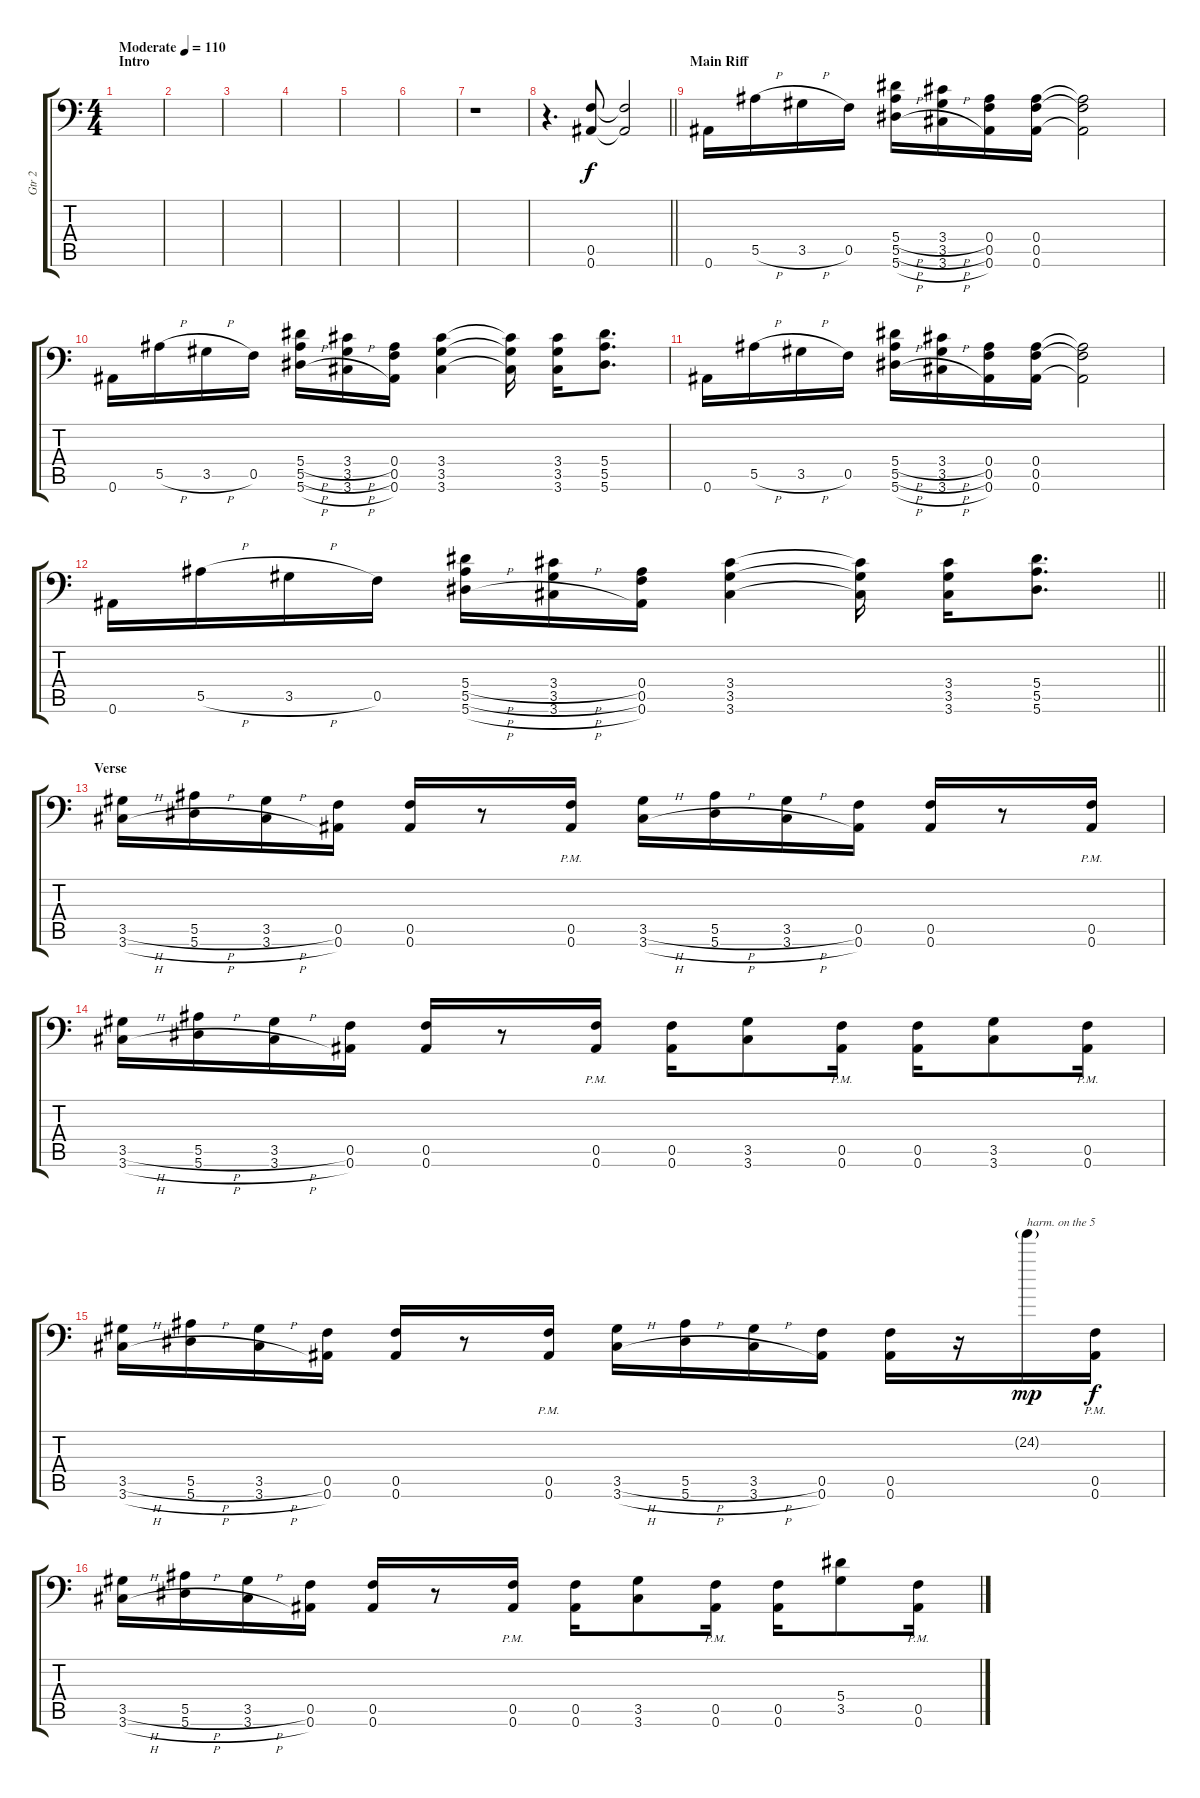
\track ("Gtr 2" "Gtr 2") {instrument distortionguitar}
\staff {score tabs}
\tuning (C4 G3 Eb3 Bb2 F2 Bb1) {hide}
\ts (4 4)
\section ("" "Intro")
\tempo (110 "Moderate")
\clef f4
\ks c
|
|
|
|
|
|
r.1{volume 3} |
\barLineRight lightlight
r.4{d} (0.5 0.6).8{volume 16} (0.5{t} 0.6{t}).2 |
\section ("" "Main Riff")
0.6.16 5.5{h}.16 3.5{h}.16 0.5.16 (5.4{h} 5.5{h} 5.6{h}).16 (3.4{h} 3.5{h} 3.6{h}).16 (0.4 0.5 0.6).16 (0.4 0.5 0.6).16 (0.4{t} 0.5{t} 0.6{t}).2 |
0.6.16 5.5{h}.16 3.5{h}.16 0.5.16 (5.4{h} 5.5{h} 5.6{h}).16 (3.4{h} 3.5{h} 3.6{h}).16 (0.4 0.5 0.6).16 (3.4 3.5 3.6).4 (3.4{t} 3.5{t} 3.6{t}).16 (3.4 3.5 3.6).16 (5.4 5.5 5.6).8{d} |
0.6.16 5.5{h}.16 3.5{h}.16 0.5.16 (5.4{h} 5.5{h} 5.6{h}).16 (3.4{h} 3.5{h} 3.6{h}).16 (0.4 0.5 0.6).16 (0.4 0.5 0.6).16 (0.4{t} 0.5{t} 0.6{t}).2 |
\barLineRight lightlight
0.6.16 5.5{h}.16 3.5{h}.16 0.5.16 (5.4{h} 5.5{h} 5.6{h}).16 (3.4{h} 3.5{h} 3.6{h}).16 (0.4 0.5 0.6).16 (3.4 3.5 3.6).4 (3.4{t} 3.5{t} 3.6{t}).16 (3.4 3.5 3.6).16 (5.4 5.5 5.6).8{d} |
\section ("" "Verse")
(3.5{h} 3.6{h}).16 (5.5{h} 5.6{h}).16 (3.5{h} 3.6{h}).16 (0.5 0.6).16 (0.5 0.6).16 r.8 (0.5{pm} 0.6{pm}).16 (3.5{h} 3.6{h}).16 (5.5{h} 5.6{h}).16 (3.5{h} 3.6{h}).16 (0.5 0.6).16 (0.5 0.6).16 r.8 (0.5{pm} 0.6{pm}).16 |
(3.5{h} 3.6{h}).16 (5.5{h} 5.6{h}).16 (3.5{h} 3.6{h}).16 (0.5 0.6).16 (0.5 0.6).16 r.8 (0.5{pm} 0.6{pm}).16 (0.5 0.6).16 (3.5 3.6).8 (0.5{pm} 0.6{pm}).16 (0.5 0.6).16 (3.5 3.6).8 (0.5{pm} 0.6{pm}).16 |
(3.5{h} 3.6{h}).16 (5.5{h} 5.6{h}).16 (3.5{h} 3.6{h}).16 (0.5 0.6).16 (0.5 0.6).16 r.8 (0.5{pm} 0.6{pm}).16 (3.5{h} 3.6{h}).16 (5.5{h} 5.6{h}).16 (3.5{h} 3.6{h}).16 (0.5 0.6).16 (0.5 0.6).16 r.16 24.2{g}.16{txt "harm. on the 5" dy mp volume 11} (0.5{pm} 0.6{pm}).16{dy f volume 16} |
(3.5{h} 3.6{h}).16 (5.5{h} 5.6{h}).16 (3.5{h} 3.6{h}).16 (0.5 0.6).16 (0.5 0.6).16 r.8 (0.5{pm} 0.6{pm}).16 (0.5 0.6).16 (3.5 3.6).8 (0.5{pm} 0.6{pm}).16 (0.5 0.6).16 (5.4 3.5).8 (0.5{pm} 0.6{pm}).16
